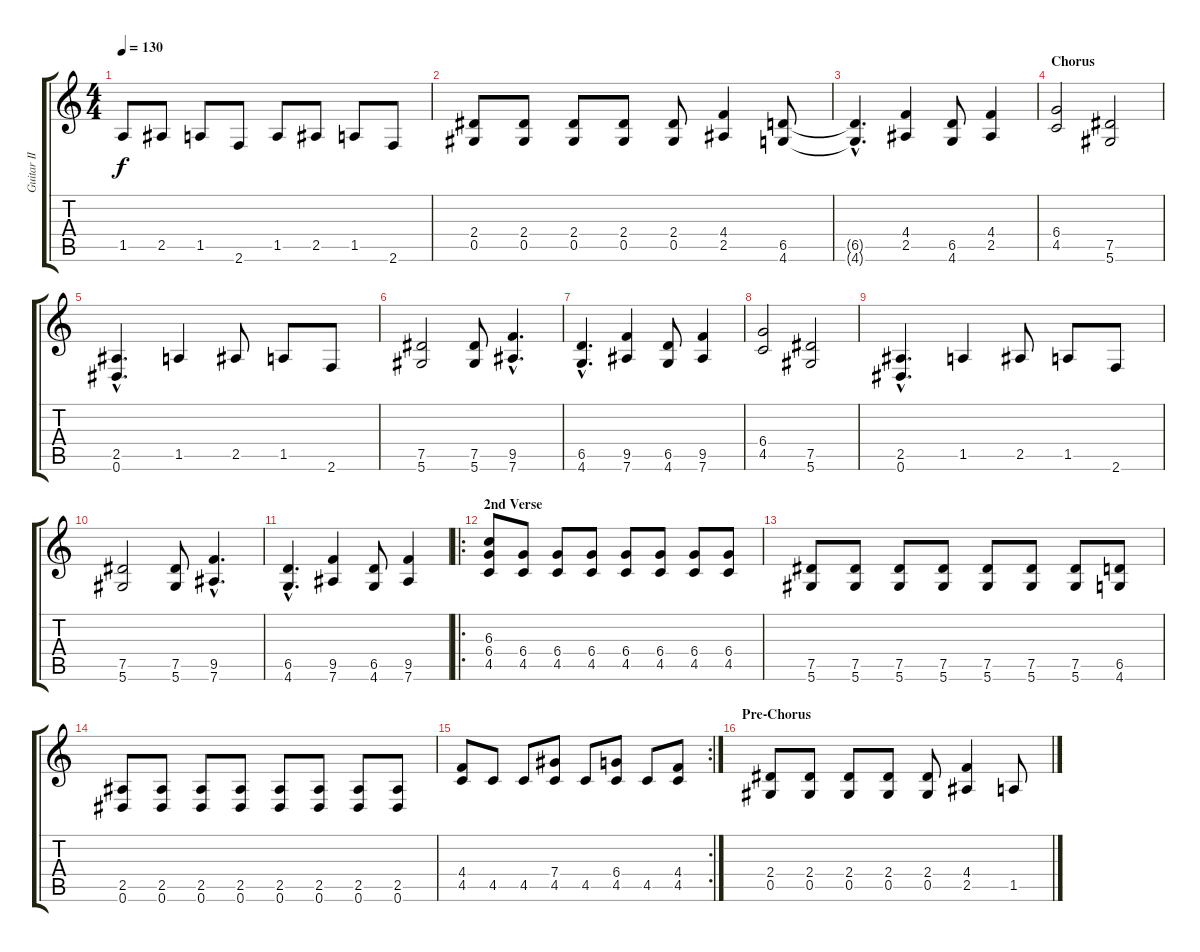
\track ("Guitar II" "Guitar II") {instrument distortionguitar}
\staff {score tabs}
\tuning (Eb4 Bb3 Gb3 Db3 Ab2 Eb2) {hide}
\ts (4 4)
\tempo 130
\clef g2
\ks c
1.5{t}.8{dy f} 2.5.8 1.5.8 2.6.8 1.5.8 2.5.8 1.5.8 2.6.8 |
(2.4 0.5).8 (2.4 0.5).8 (2.4 0.5).8 (2.4 0.5).8 (2.4 0.5).8 (4.4 2.5).4 (6.5 4.6).8 |
(6.5{hac t} 4.6{hac t}).4{d} (4.4 2.5).4 (6.5 4.6).8 (4.4 2.5).4 |
\section ("" "Chorus")
(6.4 4.5).2 (7.5 5.6).2 |
(2.5{hac} 0.6{hac}).4{d} 1.5.4 2.5.8 1.5.8 2.6.8 |
(7.5 5.6).2 (7.5 5.6).8 (9.5{hac} 7.6{hac}).4{d} |
(6.5{hac} 4.6{hac}).4{d} (9.5 7.6).4 (6.5 4.6).8 (9.5 7.6).4 |
(6.4 4.5).2 (7.5 5.6).2 |
(2.5{hac} 0.6{hac}).4{d} 1.5.4 2.5.8 1.5.8 2.6.8 |
(7.5 5.6).2 (7.5 5.6).8 (9.5{hac} 7.6{hac}).4{d} |
(6.5{hac} 4.6{hac}).4{d} (9.5 7.6).4 (6.5 4.6).8 (9.5 7.6).4 |
\ro
\section ("" "2nd Verse")
(6.3 6.4 4.5).8 (6.4 4.5).8 (6.4 4.5).8 (6.4 4.5).8 (6.4 4.5).8 (6.4 4.5).8 (6.4 4.5).8 (6.4 4.5).8 |
(7.5 5.6).8 (7.5 5.6).8 (7.5 5.6).8 (7.5 5.6).8 (7.5 5.6).8 (7.5 5.6).8 (7.5 5.6).8 (6.5 4.6).8 |
(2.5 0.6).8 (2.5 0.6).8 (2.5 0.6).8 (2.5 0.6).8 (2.5 0.6).8 (2.5 0.6).8 (2.5 0.6).8 (2.5 0.6).8 |
\rc 2
(4.4 4.5).8 4.5.8 4.5.8 (7.4 4.5).8 4.5.8 (6.4 4.5).8 4.5.8 (4.4 4.5).8 |
\section ("" "Pre-Chorus")
(2.4 0.5).8 (2.4 0.5).8 (2.4 0.5).8 (2.4 0.5).8 (2.4 0.5).8 (4.4 2.5).4 1.5.8
